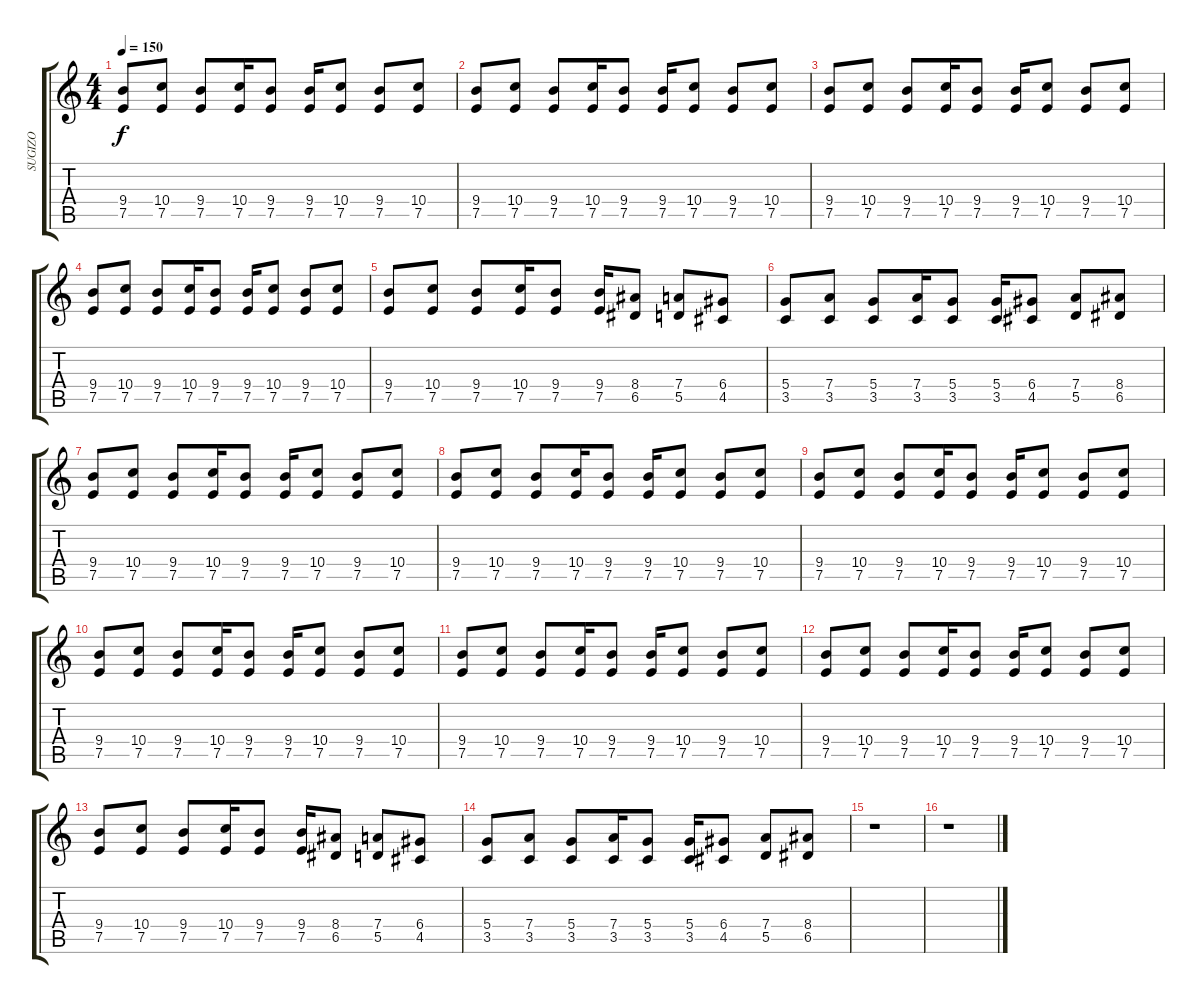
\track ("SUGIZO" "SUGIZO") {instrument distortionguitar}
\staff {score tabs}
\tuning (E4 B3 G3 D3 A2 E2) {hide}
\ts (4 4)
\tempo 150
\clef g2
\ks c
(9.4 7.5).8{dy f} (10.4 7.5).8 (9.4 7.5).8 (10.4 7.5).16 (9.4 7.5).8 (9.4 7.5).16 (10.4 7.5).8 (9.4 7.5).8 (10.4 7.5).8 |
(9.4 7.5).8 (10.4 7.5).8 (9.4 7.5).8 (10.4 7.5).16 (9.4 7.5).8 (9.4 7.5).16 (10.4 7.5).8 (9.4 7.5).8 (10.4 7.5).8 |
(9.4 7.5).8 (10.4 7.5).8 (9.4 7.5).8 (10.4 7.5).16 (9.4 7.5).8 (9.4 7.5).16 (10.4 7.5).8 (9.4 7.5).8 (10.4 7.5).8 |
(9.4 7.5).8 (10.4 7.5).8 (9.4 7.5).8 (10.4 7.5).16 (9.4 7.5).8 (9.4 7.5).16 (10.4 7.5).8 (9.4 7.5).8 (10.4 7.5).8 |
(9.4 7.5).8 (10.4 7.5).8 (9.4 7.5).8 (10.4 7.5).16 (9.4 7.5).8 (9.4 7.5).16 (8.4 6.5).8 (7.4 5.5).8 (6.4 4.5).8 |
(5.4 3.5).8 (7.4 3.5).8 (5.4 3.5).8 (7.4 3.5).16 (5.4 3.5).8 (5.4 3.5).16 (6.4 4.5).8 (7.4 5.5).8 (8.4 6.5).8 |
(9.4 7.5).8 (10.4 7.5).8 (9.4 7.5).8 (10.4 7.5).16 (9.4 7.5).8 (9.4 7.5).16 (10.4 7.5).8 (9.4 7.5).8 (10.4 7.5).8 |
(9.4 7.5).8 (10.4 7.5).8 (9.4 7.5).8 (10.4 7.5).16 (9.4 7.5).8 (9.4 7.5).16 (10.4 7.5).8 (9.4 7.5).8 (10.4 7.5).8 |
(9.4 7.5).8 (10.4 7.5).8 (9.4 7.5).8 (10.4 7.5).16 (9.4 7.5).8 (9.4 7.5).16 (10.4 7.5).8 (9.4 7.5).8 (10.4 7.5).8 |
(9.4 7.5).8 (10.4 7.5).8 (9.4 7.5).8 (10.4 7.5).16 (9.4 7.5).8 (9.4 7.5).16 (10.4 7.5).8 (9.4 7.5).8 (10.4 7.5).8 |
(9.4 7.5).8 (10.4 7.5).8 (9.4 7.5).8 (10.4 7.5).16 (9.4 7.5).8 (9.4 7.5).16 (10.4 7.5).8 (9.4 7.5).8 (10.4 7.5).8 |
(9.4 7.5).8 (10.4 7.5).8 (9.4 7.5).8 (10.4 7.5).16 (9.4 7.5).8 (9.4 7.5).16 (10.4 7.5).8 (9.4 7.5).8 (10.4 7.5).8 |
(9.4 7.5).8 (10.4 7.5).8 (9.4 7.5).8 (10.4 7.5).16 (9.4 7.5).8 (9.4 7.5).16 (8.4 6.5).8 (7.4 5.5).8 (6.4 4.5).8 |
(5.4 3.5).8 (7.4 3.5).8 (5.4 3.5).8 (7.4 3.5).16 (5.4 3.5).8 (5.4 3.5).16 (6.4 4.5).8 (7.4 5.5).8 (8.4 6.5).8 |
r.1 |
r.1
